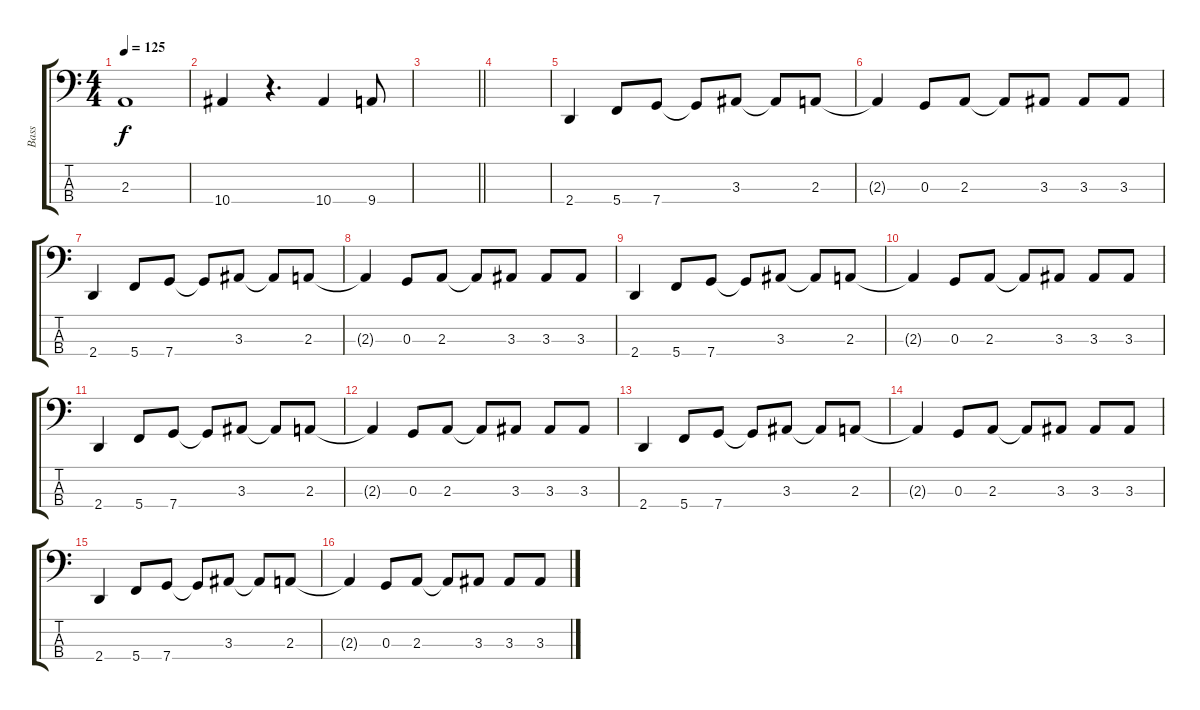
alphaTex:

\track ("Bass" "Bass") {instrument electricbassfinger}
\staff {score tabs}
\tuning (F2 C2 G1 C1) {hide}
\ts (4 4)
\tempo 125
\clef f4
\ks c
2.3.1{dy f} |
10.4.4 r.4{d} 10.4.4 9.4.8 |
\barLineRight lightlight
|
|
2.4.4 5.4.8 7.4.8 7.4{t}.8 3.3.8 3.3{t}.8 2.3.8 |
2.3{t}.4 0.3.8 2.3.8 2.3{t}.8 3.3.8 3.3.8 3.3.8 |
2.4.4 5.4.8 7.4.8 7.4{t}.8 3.3.8 3.3{t}.8 2.3.8 |
2.3{t}.4 0.3.8 2.3.8 2.3{t}.8 3.3.8 3.3.8 3.3.8 |
2.4.4 5.4.8 7.4.8 7.4{t}.8 3.3.8 3.3{t}.8 2.3.8 |
2.3{t}.4 0.3.8 2.3.8 2.3{t}.8 3.3.8 3.3.8 3.3.8 |
2.4.4 5.4.8 7.4.8 7.4{t}.8 3.3.8 3.3{t}.8 2.3.8 |
2.3{t}.4 0.3.8 2.3.8 2.3{t}.8 3.3.8 3.3.8 3.3.8 |
2.4.4 5.4.8 7.4.8 7.4{t}.8 3.3.8 3.3{t}.8 2.3.8 |
2.3{t}.4 0.3.8 2.3.8 2.3{t}.8 3.3.8 3.3.8 3.3.8 |
2.4.4 5.4.8 7.4.8 7.4{t}.8 3.3.8 3.3{t}.8 2.3.8 |
2.3{t}.4 0.3.8 2.3.8 2.3{t}.8 3.3.8 3.3.8 3.3.8
